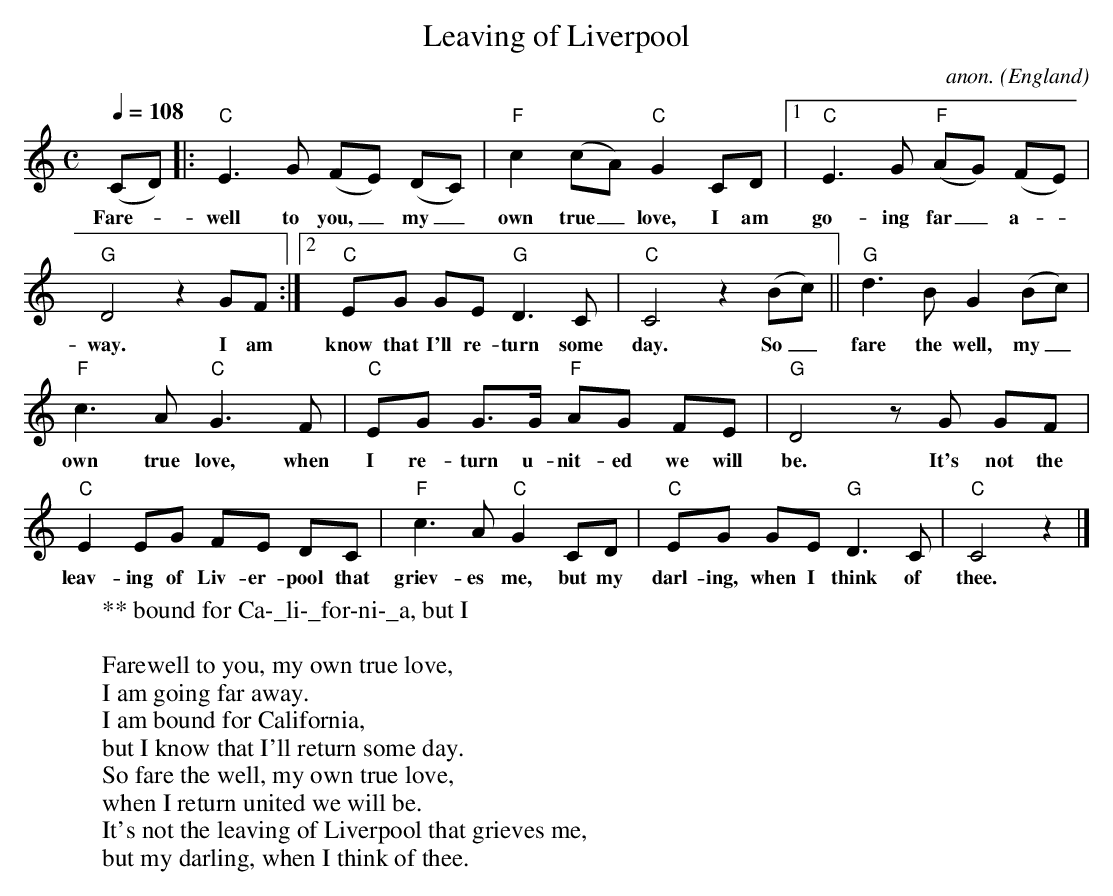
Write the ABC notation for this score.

X:1
T:Leaving of Liverpool
C:anon.
O:England
M:C
L:1/8
Q:1/4=108
K:C
(CD)|:"C"E3G (FE) (DC)|"F"c2 (cA) "C"G2 CD|[1"C"E3G "F"(AG) (FE)|
w:Fare-_well to you,_ my_ own true_ love, I am go-ing far_ a-_
W:** bound for Ca-_li-_for-ni-_a, but I
"G"D4 z2 GF:|[2"C"EG GE "G"D3C|"C"C4 z2 (Bc)||"G"d3B G2(Bc)|
w:way. I am know that I'll re-turn some day. So_ fare the well, my_
"F"c3A "C"G3F|"C"EG G>G "F"AG FE|"G"D4 z G GF|
w:own true love, when I re-turn u-nit-ed we will be. It's not the
"C"E2 EG FE DC|"F"c3A "C"G2CD|"C"EG GE "G"D3C|"C"C4 z2|]
w:leav-ing of Liv-er-pool that griev-es me, but my darl-ing, when I think of thee.
W:
W:Farewell to you, my own true love,
W:I am going far away.
W:I am bound for California,
W:but I know that I'll return some day.
W:So fare the well, my own true love,
W:when I return united we will be.
W:It's not the leaving of Liverpool that grieves me,
W:but my darling, when I think of thee.
